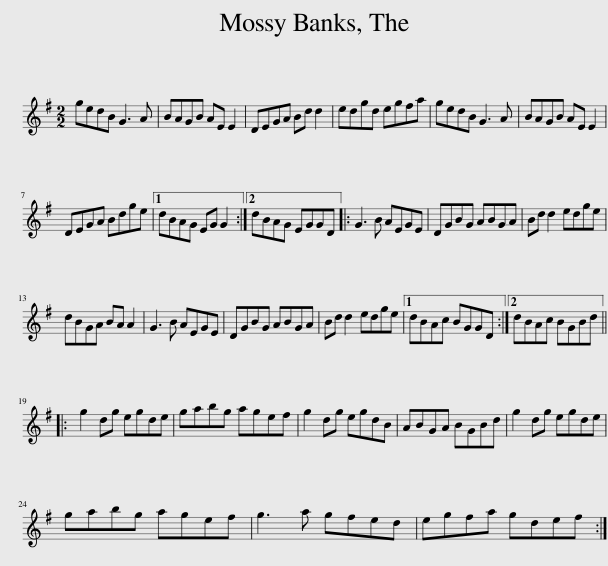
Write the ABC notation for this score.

X:1
L:1/8
M:2/2
I:linebreak $
K:G
V:1 treble
V:1
 gedB G3 A | BAGB AE E2 | DEGA Bd d2 | edgd egfa | gedB G3 A | %5
 BAGB AE E2 |$ DEGA Bdge |1 dBAG EG G2 :|2 dBAG EGGD |: G3 B AEGE | %10
 DGBG ABGA | Bd d2 edge |$ dBGA BA A2 | G3 B AEGE | DGBG ABGA | %15
 Bd d2 edge |1 dBAc BGGD :|2 dBAc BGBd |:$ g2 dg egde | gabg agef | %20
 g2 dg egdB | ABGA BGBd | g2 dg egde |$ gabg agef | g3 a gfed | %25
 egfa gdef :| %26
